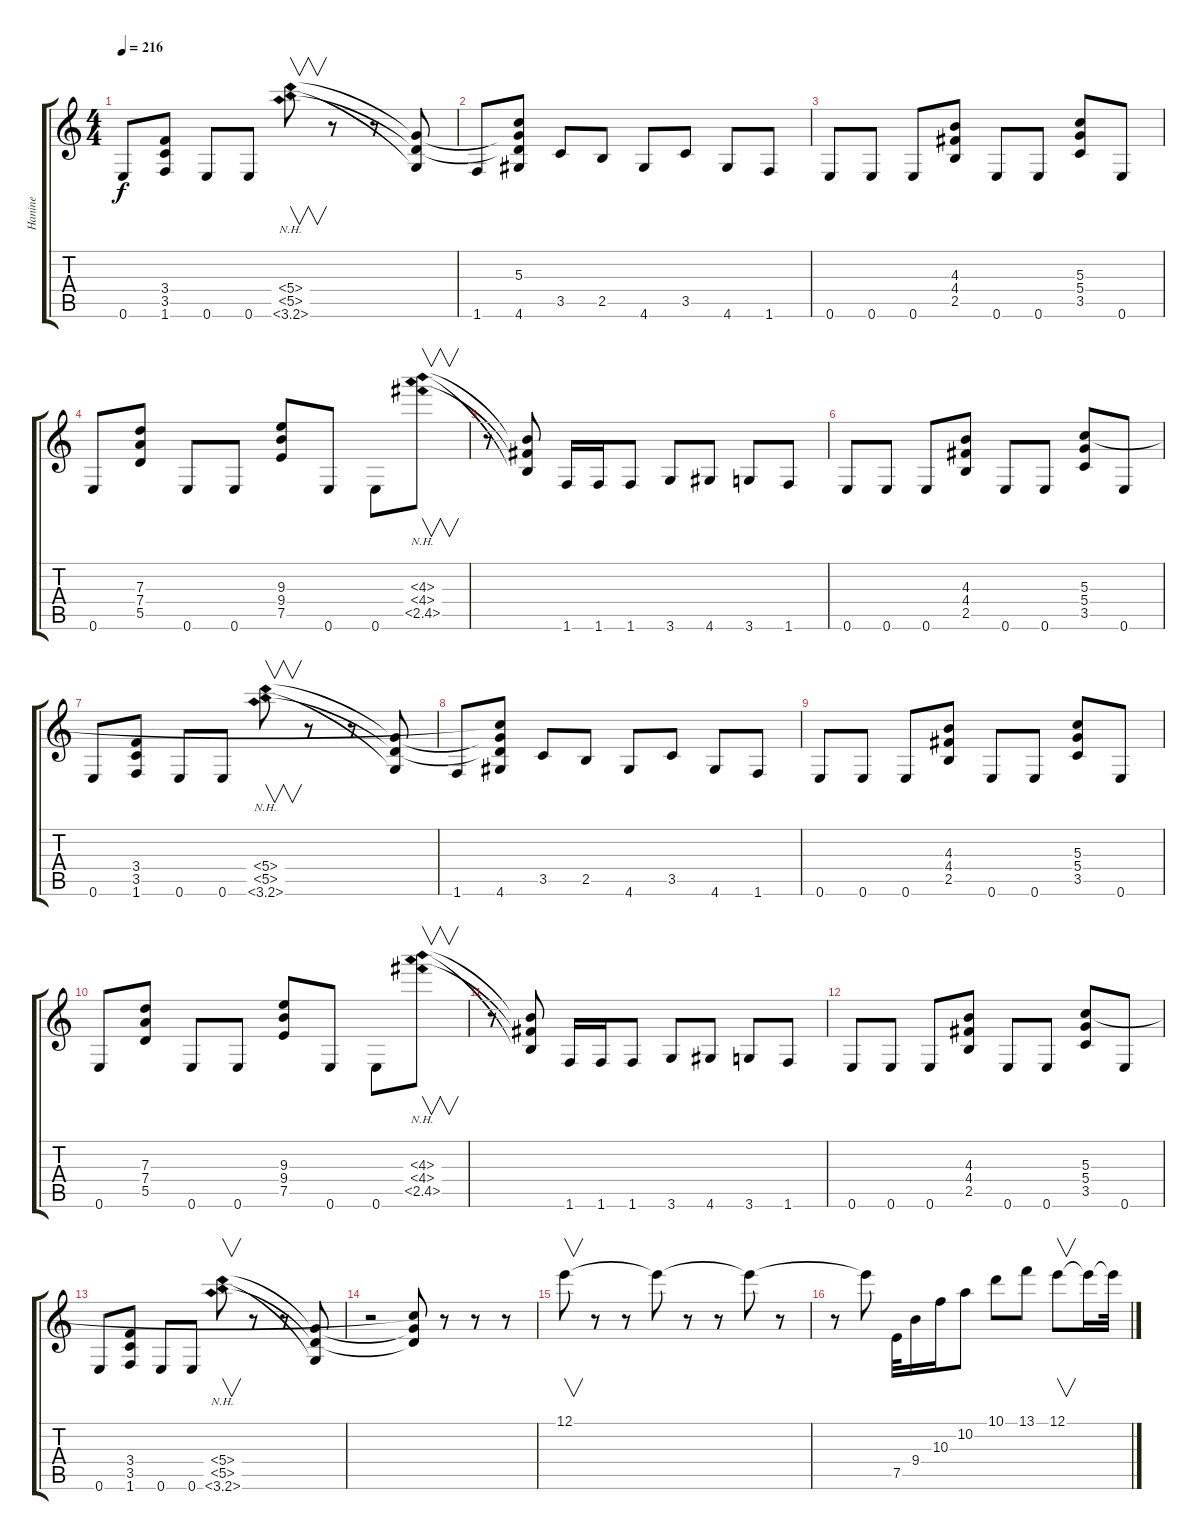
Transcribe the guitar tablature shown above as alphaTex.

\track ("Hanine" "Hanine") {instrument distortionguitar}
\staff {score tabs}
\tuning (E4 B3 G3 D3 A2 E2) {hide}
\ts (4 4)
\tempo 216
\clef g2
\ks c
0.6.8{dy f} (3.4 3.5 1.6).8 0.6.8 0.6.8 (5.4{nh} 5.5{nh} 3.6{nh}).8{v} r.8 r.8 (5.4{t} 5.5{t} 3.6{t}).8 |
1.6.8 (5.3{t} 5.4{t} 5.5{t} 4.6).8 3.5.8 2.5.8 4.6.8 3.5.8 4.6.8 1.6.8 |
0.6.8 0.6.8 0.6.8 (4.3 4.4 2.5).8 0.6.8 0.6.8 (5.3 5.4 3.5).8 0.6.8 |
0.6.8 (7.3 7.4 5.5).8 0.6.8 0.6.8 (9.3 9.4 7.5).8 0.6.8 0.6.8 (4.3{nh} 4.4{nh} 2.5{nh}).8{v} |
r.8 (4.3{t} 4.4{t} 2.5{t}).8 1.6.16 1.6.16 1.6.8 3.6.8 4.6.8 3.6.8 1.6.8 |
0.6.8 0.6.8 0.6.8 (4.3 4.4 2.5).8 0.6.8 0.6.8 (5.3 5.4 3.5).8 0.6.8 |
0.6.8 (3.4 3.5 1.6).8 0.6.8 0.6.8 (5.4{nh} 5.5{nh} 3.6{nh}).8{v} r.8 r.8 (5.4{t} 5.5{t} 3.6{t}).8 |
1.6.8 (5.3{t} 5.4{t} 5.5{t} 4.6).8 3.5.8 2.5.8 4.6.8 3.5.8 4.6.8 1.6.8 |
0.6.8 0.6.8 0.6.8 (4.3 4.4 2.5).8 0.6.8 0.6.8 (5.3 5.4 3.5).8 0.6.8 |
0.6.8 (7.3 7.4 5.5).8 0.6.8 0.6.8 (9.3 9.4 7.5).8 0.6.8 0.6.8 (4.3{nh} 4.4{nh} 2.5{nh}).8{v} |
r.8 (4.3{t} 4.4{t} 2.5{t}).8 1.6.16 1.6.16 1.6.8 3.6.8 4.6.8 3.6.8 1.6.8 |
0.6.8 0.6.8 0.6.8 (4.3 4.4 2.5).8 0.6.8 0.6.8 (5.3 5.4 3.5).8 0.6.8 |
0.6.8 (3.4 3.5 1.6).8 0.6.8 0.6.8 (5.4{nh} 5.5{nh} 3.6{nh}).8{v} r.8 r.8 (5.4{t} 5.5{t} 3.6{t}).8 |
r.2 (5.3{t} 5.4{t} 5.5{t}).8 r.8 r.8 r.8 |
12.1.8{v volume 16} r.8 r.8 12.1{t}.8 r.8 r.8 12.1{t}.8 r.8 |
r.8 12.1{t}.8 7.5.32 9.4.16 10.3.16 10.2.8 10.1.8 13.1.8 12.1.8{v} 12.1{t}.16 12.1{t}.32
